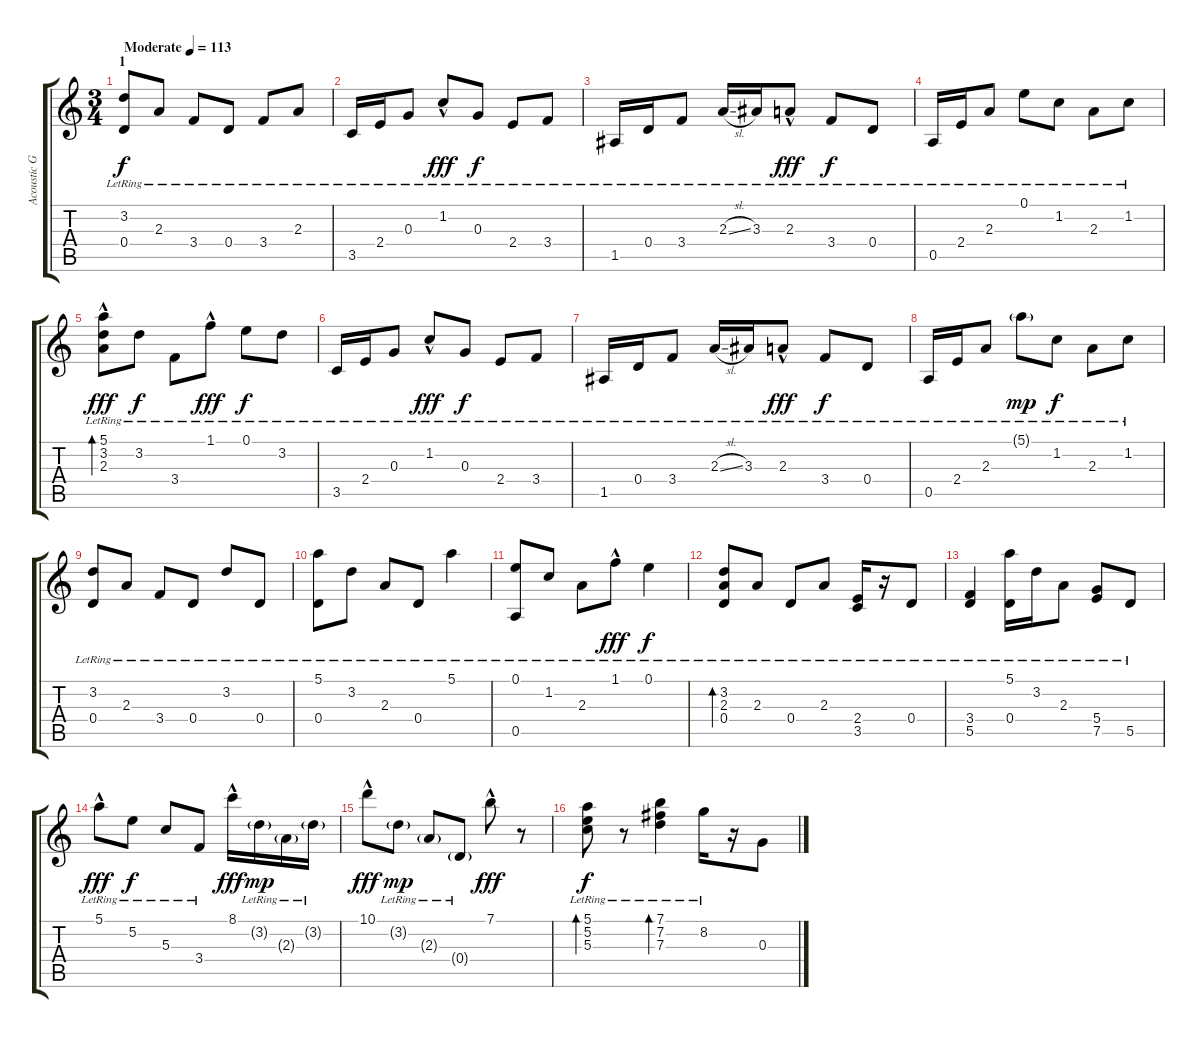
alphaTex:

\track ("Acoustic Guitar" "Acoustic G") {instrument acousticguitarsteel}
\staff {score tabs}
\tuning (E4 B3 G3 D3 A2 E2) {hide}
\ts (3 4)
\section ("" "1")
\tempo (113 "Moderate")
\clef g2
\ks c
(3.2{lr} 0.4{lr}).8{dy f instrument acousticguitarsteel} 2.3{lr}.8 3.4{lr}.8 0.4{lr}.8 3.4{lr}.8 2.3{lr}.8 |
3.5{lr}.16 2.4{lr}.16 0.3{lr}.8 1.2{hac lr}.8{dy fff} 0.3{lr}.8{dy f} 2.4{lr}.8 3.4{lr}.8 |
1.5{lr}.16 0.4{lr}.16 3.4{lr}.8 2.3{sl lr}.16 3.3{lr}.16 2.3{hac lr}.8{dy fff} 3.4{lr}.8{dy f} 0.4{lr}.8 |
0.5{lr}.16 2.4{lr}.16 2.3{lr}.8 0.1{lr}.8 1.2{lr}.8 2.3{lr}.8 1.2{lr}.8 |
(5.1{hac lr} 3.2{lr} 2.3{lr}).8{bd 120 dy fff} 3.2{lr}.8{dy f} 3.4{lr}.8 1.1{hac lr}.8{dy fff} 0.1{lr}.8{dy f} 3.2{lr}.8 |
3.5{lr}.16 2.4{lr}.16 0.3{lr}.8 1.2{hac lr}.8{dy fff} 0.3{lr}.8{dy f} 2.4{lr}.8 3.4{lr}.8 |
1.5{lr}.16 0.4{lr}.16 3.4{lr}.8 2.3{sl lr}.16 3.3{lr}.16 2.3{hac lr}.8{dy fff} 3.4{lr}.8{dy f} 0.4{lr}.8 |
0.5{lr}.16 2.4{lr}.16 2.3{lr}.8 5.1{g lr}.8{dy mp} 1.2{lr}.8{dy f} 2.3{lr}.8 1.2{lr}.8 |
(3.2{lr} 0.4{lr}).8 2.3{lr}.8 3.4{lr}.8 0.4{lr}.8 3.2{lr}.8 0.4{lr}.8 |
(5.1{lr} 0.4{lr}).8 3.2{lr}.8 2.3{lr}.8 0.4{lr}.8 5.1{lr}.4 |
(0.1{lr} 0.5{lr}).8 1.2{lr}.8 2.3{lr}.8 1.1{hac lr}.8{dy fff} 0.1{lr}.4{dy f} |
(3.2{lr} 2.3{lr} 0.4{lr}).8{bd 120} 2.3{lr}.8 0.4{lr}.8 2.3{lr}.8 (2.4{lr} 3.5{lr}).16 r.16 0.4{lr}.8 |
(3.4{lr} 5.5{lr}).4 (5.1{lr} 0.4{lr}).16 3.2{lr}.16 2.3{lr}.8 (5.4{lr} 7.5{lr}).8 5.5{lr}.8 |
5.1{hac lr}.8{dy fff} 5.2{lr}.8{dy f} 5.3{lr}.8 3.4{lr}.8 8.1{hac}.16{dy fff} 3.2{g lr}.16{dy mp} 2.3{g lr}.16 3.2{g lr}.16 |
10.1{hac}.8{dy fff} 3.2{g lr}.8{dy mp} 2.3{g lr}.8 0.4{g lr}.8 7.1{hac}.8{dy fff} r.8 |
(5.1{lr} 5.2{lr} 5.3{lr}).8{bd 120 dy f} r.8 (7.1{lr} 7.2{lr} 7.3{lr}).4{bd 120} 8.2{lr}.16 r.16 0.3.8
